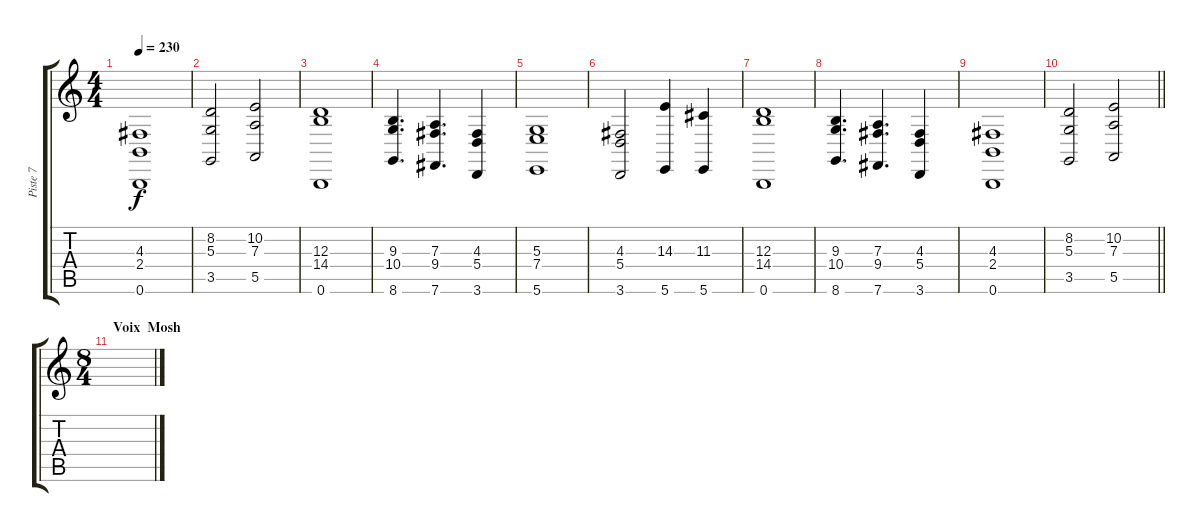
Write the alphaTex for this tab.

\track ("Piste 7" "Piste 7") {instrument stringensemble1}
\staff {score tabs}
\tuning (B3 Gb3 D3 A2 E2 B1) {hide}
\ts (4 4)
\tempo 230
\clef g2
\ks c
(4.3 2.4 0.6).1{dy f} |
(8.2 5.3 3.5).2 (10.2 7.3 5.5).2 |
(12.3 14.4 0.6).1 |
(9.3 10.4 8.6).4{d} (7.3 9.4 7.6).4{d} (4.3 5.4 3.6).4 |
(5.3 7.4 5.6).1 |
(4.3 5.4 3.6).2 (14.3 5.6).4 (11.3 5.6).4 |
(12.3 14.4 0.6).1 |
(9.3 10.4 8.6).4{d} (7.3 9.4 7.6).4{d} (4.3 5.4 3.6).4 |
(4.3 2.4 0.6).1 |
\barLineRight lightlight
(8.2 5.3 3.5).2 (10.2 7.3 5.5).2 |
\ts (8 4)
\section ("" "Voix  Mosh")
